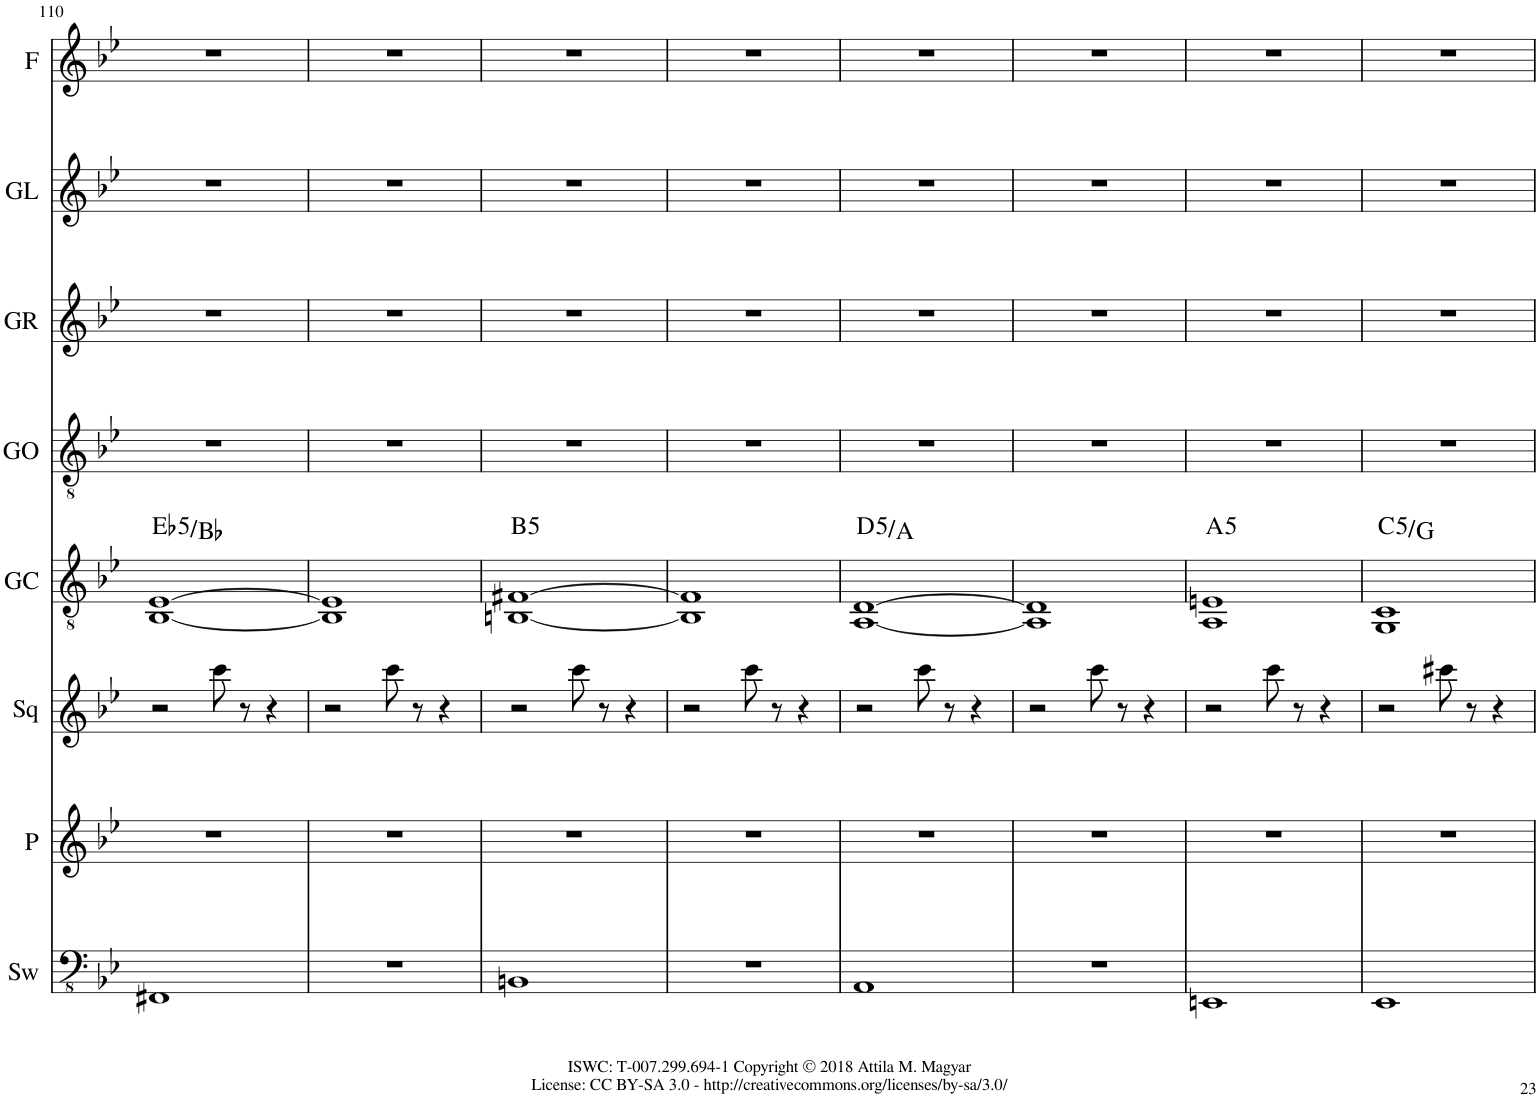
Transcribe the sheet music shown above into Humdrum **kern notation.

**kern	**kern	**kern	**kern	**harte	**kern	**kern	**kern	**kern
*part8	*part7	*part6	*part5	*part5	*part4	*part3	*part2	*part1
*staff8	*staff7	*staff6	*staff5	*	*staff4	*staff3	*staff2	*staff1
*I"Saw	*I"Piano	*I"Square	*I"Guitar Center	*	*I"Guitar Outro	*I"Guitar Right	*I"Guitar Left	*I"Flute
*I'Sw	*I'P	*I'Sq	*I'GC	*	*I'GO	*I'GR	*I'GL	*I'F
!!LO:PB:g=z
*clefFv4	*clefG2	*clefG2	*clefGv2	*	*clefGv2	*clefG2	*clefG2	*clefG2
*k[b-e-]	*k[b-e-]	*k[b-e-]	*k[b-e-]	*	*k[b-e-]	*k[b-e-]	*k[b-e-]	*k[b-e-]
*M4/4	*M4/4	*M4/4	*M4/4	*	*M4/4	*M4/4	*M4/4	*M4/4
=110	=110	=110	=110	=110	=110	=110	=110	=110
!	!	!	!	!LO:H:kt=5	!	!	!	!
1FFF#X	1r	2r	[1BB- [1E-	Eb:(1,5)/5	1r	1r	1r	1r
.	.	8ccc\	.	.	.	.	.	.
.	.	8r	.	.	.	.	.	.
.	.	4r	.	.	.	.	.	.
=111	=111	=111	=111	=111	=111	=111	=111	=111
1r	1r	2r	1BB-] 1E-]	.	1r	1r	1r	1r
.	.	8ccc\	.	.	.	.	.	.
.	.	8r	.	.	.	.	.	.
.	.	4r	.	.	.	.	.	.
=112	=112	=112	=112	=112	=112	=112	=112	=112
!	!	!	!	!LO:H:kt=5	!	!	!	!
1BBBn	1r	2r	[1BBn [1F#X	B:(1,5)	1r	1r	1r	1r
.	.	8ccc\	.	.	.	.	.	.
.	.	8r	.	.	.	.	.	.
.	.	4r	.	.	.	.	.	.
=113	=113	=113	=113	=113	=113	=113	=113	=113
1r	1r	2r	1BB] 1F#]	.	1r	1r	1r	1r
.	.	8ccc\	.	.	.	.	.	.
.	.	8r	.	.	.	.	.	.
.	.	4r	.	.	.	.	.	.
=114	=114	=114	=114	=114	=114	=114	=114	=114
!	!	!	!	!LO:H:kt=5	!	!	!	!
1AAA	1r	2r	[1AA [1D	D:(1,5)/5	1r	1r	1r	1r
.	.	8ccc\	.	.	.	.	.	.
.	.	8r	.	.	.	.	.	.
.	.	4r	.	.	.	.	.	.
=115	=115	=115	=115	=115	=115	=115	=115	=115
1r	1r	2r	1AA] 1D]	.	1r	1r	1r	1r
.	.	8ccc\	.	.	.	.	.	.
.	.	8r	.	.	.	.	.	.
.	.	4r	.	.	.	.	.	.
=116	=116	=116	=116	=116	=116	=116	=116	=116
!	!	!	!	!LO:H:kt=5	!	!	!	!
1EEEn	1r	2r	1AA 1En	A:(1,5)	1r	1r	1r	1r
.	.	8ccc\	.	.	.	.	.	.
.	.	8r	.	.	.	.	.	.
.	.	4r	.	.	.	.	.	.
=117	=117	=117	=117	=117	=117	=117	=117	=117
!	!	!	!	!LO:H:kt=5	!	!	!	!
1EEE-	1r	2r	1GG 1C	C:(1,5)/5	1r	1r	1r	1r
.	.	8ccc#X\	.	.	.	.	.	.
.	.	8r	.	.	.	.	.	.
.	.	4r	.	.	.	.	.	.
=	=	=	=	=	=	=	=	=
*-	*-	*-	*-	*-	*-	*-	*-	*-
